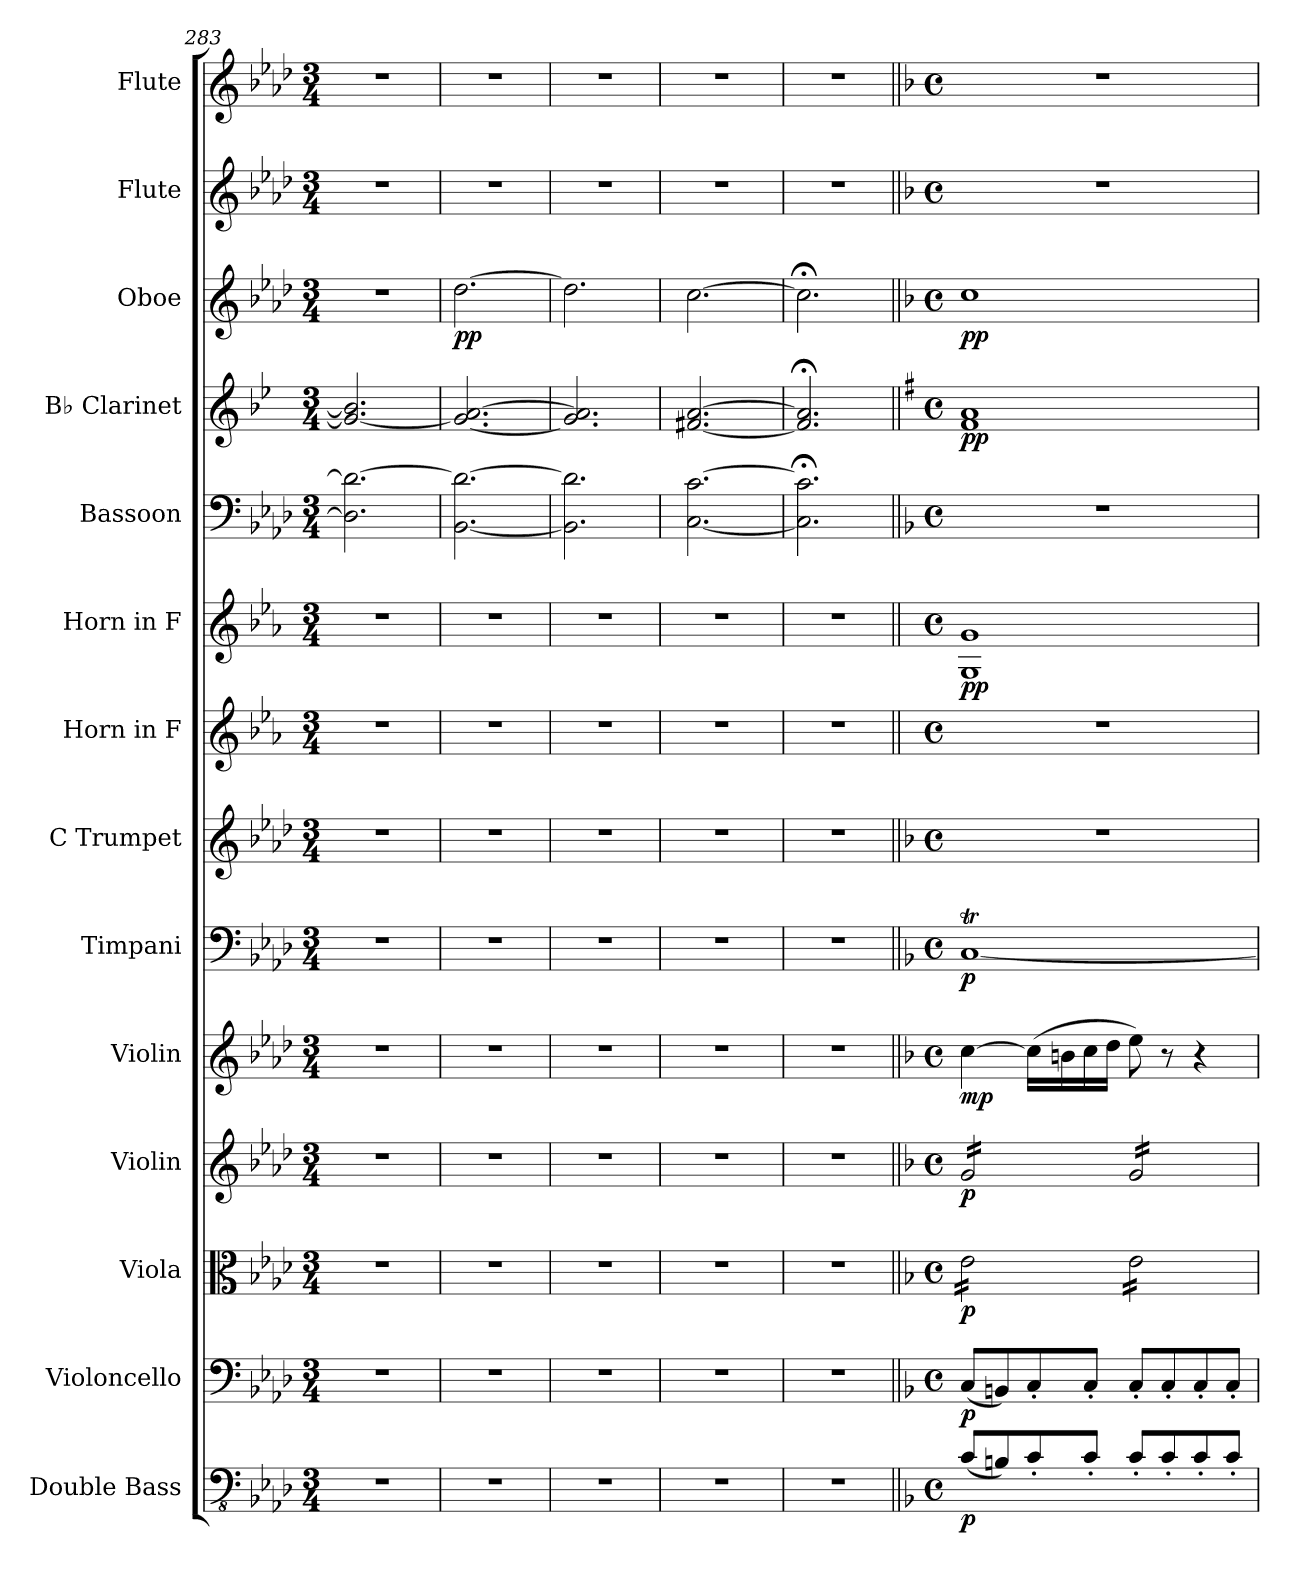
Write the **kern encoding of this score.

**kern	**dynam	**kern	**dynam	**kern	**dynam	**kern	**dynam	**kern	**dynam	**kern	**dynam	**kern	**kern	**kern	**dynam	**kern	**kern	**dynam	**kern	**dynam	**kern	**kern
*part14	*part14	*part13	*part13	*part12	*part12	*part11	*part11	*part10	*part10	*part9	*part9	*part8	*part7	*part6	*part6	*part5	*part4	*part4	*part3	*part3	*part2	*part1
*staff14	*staff14	*staff13	*staff13	*staff12	*staff12	*staff11	*staff11	*staff10	*staff10	*staff9	*staff9	*staff8	*staff7	*staff6	*staff6	*staff5	*staff4	*staff4	*staff3	*staff3	*staff2	*staff1
*I"Double Bass	*	*I"Violoncello	*	*I"Viola	*	*I"Violin	*	*I"Violin	*	*I"Timpani	*	*I"C Trumpet	*I"Horn in F	*I"Horn in F	*	*I"Bassoon	*I"B♭ Clarinet	*	*I"Oboe	*	*I"Flute	*I"Flute
*I'Db.	*	*I'Vc.	*	*I'Vla.	*	*I'Vln.	*	*I'Vln.	*	*I'Timp.	*	*I'C Tpt.	*	*	*	*I'Bsn.	*I'B♭ Cl.	*	*I'Ob.	*	*I'Fl.	*I'Fl.
*clefFv4	*	*clefF4	*	*clefC3	*	*clefG2	*	*clefG2	*	*clefF4	*	*clefG2	*clefG2	*clefG2	*	*clefF4	*clefG2	*	*clefG2	*	*clefG2	*clefG2
*ITrd7c12	*	*	*	*	*	*	*	*	*	*	*	*	*ITrd4c7	*ITrd4c7	*	*	*ITrd1c2	*	*	*	*	*
*k[b-e-a-d-]	*	*k[b-e-a-d-]	*	*k[b-e-a-d-]	*	*k[b-e-a-d-]	*	*k[b-e-a-d-]	*	*k[b-e-a-d-]	*	*k[b-e-a-d-]	*k[b-e-a-d-]	*k[b-e-a-d-]	*	*k[b-e-a-d-]	*k[b-e-a-d-]	*	*k[b-e-a-d-]	*	*k[b-e-a-d-]	*k[b-e-a-d-]
*M3/4	*	*M3/4	*	*M3/4	*	*M3/4	*	*M3/4	*	*M3/4	*	*M3/4	*M3/4	*M3/4	*	*M3/4	*M3/4	*	*M3/4	*	*M3/4	*M3/4
=283	=283	=283	=283	=283	=283	=283	=283	=283	=283	=283	=283	=283	=283	=283	=283	=283	=283	=283	=283	=283	=283	=283
2.r	.	2.r	.	2.r	.	2.r	.	2.r	.	2.r	.	2.r	2.r	2.r	.	2.D-\] 2.d-\_	2.f/_ 2.a-/]	.	2.r	.	2.r	2.r
=284	=284	=284	=284	=284	=284	=284	=284	=284	=284	=284	=284	=284	=284	=284	=284	=284	=284	=284	=284	=284	=284	=284
!	!	!	!	!	!	!	!	!	!	!	!	!	!	!	!	!	!	!	!	!LO:DY:b	!	!
2.r	.	2.r	.	2.r	.	2.r	.	2.r	.	2.r	.	2.r	2.r	2.r	.	[2.BB-\ 2.d-\_	2.f/_ [2.g/	.	[2.dd-\	pp	2.r	2.r
=285	=285	=285	=285	=285	=285	=285	=285	=285	=285	=285	=285	=285	=285	=285	=285	=285	=285	=285	=285	=285	=285	=285
2.r	.	2.r	.	2.r	.	2.r	.	2.r	.	2.r	.	2.r	2.r	2.r	.	2.BB-\] 2.d-\]	2.f/] 2.g/]	.	2.dd-\]	.	2.r	2.r
=286	=286	=286	=286	=286	=286	=286	=286	=286	=286	=286	=286	=286	=286	=286	=286	=286	=286	=286	=286	=286	=286	=286
2.r	.	2.r	.	2.r	.	2.r	.	2.r	.	2.r	.	2.r	2.r	2.r	.	[2.C\ [2.c\	[2.en/ [2.g/	.	[2.cc\	.	2.r	2.r
!!LO:PB:g=z
=287	=287	=287	=287	=287	=287	=287	=287	=287	=287	=287	=287	=287	=287	=287	=287	=287	=287	=287	=287	=287	=287	=287
2.r	.	2.r	.	2.r	.	2.r	.	2.r	.	2.r	.	2.r	2.r	2.r	.	2.C\];< 2.c\];<	2.e/];< 2.g/];<	.	2.cc;<\]	.	2.r	2.r
=288||	=288||	=288||	=288||	=288||	=288||	=288||	=288||	=288||	=288||	=288||	=288||	=288||	=288||	=288||	=288||	=288||	=288||	=288||	=288||	=288||	=288||	=288||
*k[b-]	*	*k[b-]	*	*k[b-]	*	*k[b-]	*	*k[b-]	*	*k[b-]	*	*k[b-]	*k[b-]	*k[b-]	*	*k[b-]	*k[b-]	*	*k[b-]	*	*k[b-]	*k[b-]
*M4/4	*	*M4/4	*	*M4/4	*	*M4/4	*	*M4/4	*	*M4/4	*	*M4/4	*M4/4	*M4/4	*	*M4/4	*M4/4	*	*M4/4	*	*M4/4	*M4/4
*met(c)	*	*met(c)	*	*met(c)	*	*met(c)	*	*met(c)	*	*met(c)	*	*met(c)	*met(c)	*met(c)	*	*met(c)	*met(c)	*	*met(c)	*	*met(c)	*met(c)
*	*	*	*	*	*	*	*	*	*	*	*	*	*	*	*	*	*	*	*	*	*	*MM174
!	!LO:DY:b	!	!LO:DY:b	!	!LO:DY:b	!	!LO:DY:b	!	!LO:DY:b	!	!LO:DY:b	!	!	!	!LO:DY:b	!	!	!LO:DY:b	!	!LO:DY:b	!	!
*	*	*	*	*tremolo	*	*	*	*	*	*	*	*	*	*	*	*	*	*	*	*	*	*
*	*	*	*	*	*	*tremolo	*	*	*	*	*	*	*	*	*	*	*	*	*	*	*	*
(8CC/L	p	(8C/L	p	16e\LL	p	16g/LL	p	[4cc\	mp	[1CT	p	1r	1r	1C 1c	pp	1r	1e 1g	pp	1cc	pp	1r	1r
.	.	.	.	16e\	.	16g/	.	.	.	.	.	.	.	.	.	.	.	.	.	.	.	.
8BBBn/)	.	8BBn/)	.	16e\	.	16g/	.	.	.	.	.	.	.	.	.	.	.	.	.	.	.	.
.	.	.	.	16e\	.	16g/	.	.	.	.	.	.	.	.	.	.	.	.	.	.	.	.
8CC'/	.	8C'/	.	16e\	.	16g/	.	(16cc\LL]	.	.	.	.	.	.	.	.	.	.	.	.	.	.
.	.	.	.	16e\	.	16g/	.	16bn\	.	.	.	.	.	.	.	.	.	.	.	.	.	.
8CC'/J	.	8C'/J	.	16e\	.	16g/	.	16cc\	.	.	.	.	.	.	.	.	.	.	.	.	.	.
.	.	.	.	16e\JJ	.	16g/JJ	.	16dd\JJ	.	.	.	.	.	.	.	.	.	.	.	.	.	.
8CC'/L	.	8C'/L	.	16e\LL	.	16g/LL	.	8ee\)	.	.	.	.	.	.	.	.	.	.	.	.	.	.
.	.	.	.	16e\	.	16g/	.	.	.	.	.	.	.	.	.	.	.	.	.	.	.	.
8CC'/	.	8C'/	.	16e\	.	16g/	.	8r	.	.	.	.	.	.	.	.	.	.	.	.	.	.
.	.	.	.	16e\	.	16g/	.	.	.	.	.	.	.	.	.	.	.	.	.	.	.	.
8CC'/	.	8C'/	.	16e\	.	16g/	.	4r	.	.	.	.	.	.	.	.	.	.	.	.	.	.
.	.	.	.	16e\	.	16g/	.	.	.	.	.	.	.	.	.	.	.	.	.	.	.	.
8CC'/J	.	8C'/J	.	16e\	.	16g/	.	.	.	.	.	.	.	.	.	.	.	.	.	.	.	.
.	.	.	.	16e\JJ	.	16g/JJ	.	.	.	.	.	.	.	.	.	.	.	.	.	.	.	.
*	*	*	*	*	*	*Xtremolo	*	*	*	*	*	*	*	*	*	*	*	*	*	*	*	*
*	*	*	*	*Xtremolo	*	*	*	*	*	*	*	*	*	*	*	*	*	*	*	*	*	*
=	=	=	=	=	=	=	=	=	=	=	=	=	=	=	=	=	=	=	=	=	=	=
*-	*-	*-	*-	*-	*-	*-	*-	*-	*-	*-	*-	*-	*-	*-	*-	*-	*-	*-	*-	*-	*-	*-
